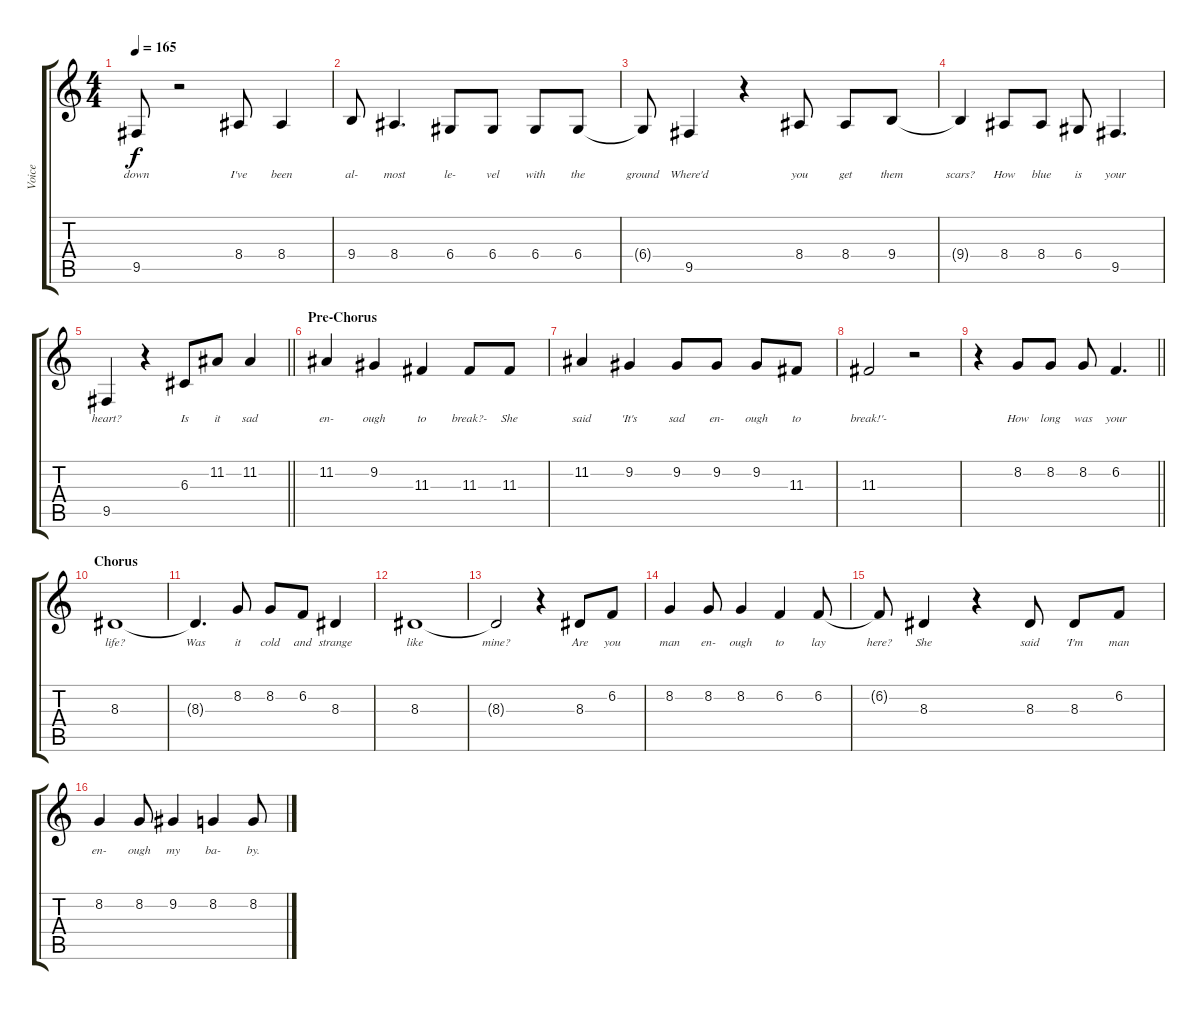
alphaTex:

\track ("Voice" "Voice") {instrument altosax}
\staff {score tabs}
\tuning (E4 B3 G3 D3 A2 E2) {hide}
\ts (4 4)
\tempo 165
\clef g2
\ks c
9.5{t}.8{lyrics (0 "down") lyrics (1 "") lyrics (2 "") lyrics (3 "") lyrics (4 "") dy f} r.2 8.4.8{lyrics (0 "I've") lyrics (1 "") lyrics (2 "") lyrics (3 "") lyrics (4 "")} 8.4.4{lyrics (0 "been") lyrics (1 "") lyrics (2 "") lyrics (3 "") lyrics (4 "")} |
9.4.8{lyrics (0 "al-") lyrics (1 "") lyrics (2 "") lyrics (3 "") lyrics (4 "")} 8.4.4{d lyrics (0 "most") lyrics (1 "") lyrics (2 "") lyrics (3 "") lyrics (4 "")} 6.4.8{lyrics (0 "le-") lyrics (1 "") lyrics (2 "") lyrics (3 "") lyrics (4 "")} 6.4.8{lyrics (0 "vel") lyrics (1 "") lyrics (2 "") lyrics (3 "") lyrics (4 "")} 6.4.8{lyrics (0 "with") lyrics (1 "") lyrics (2 "") lyrics (3 "") lyrics (4 "")} 6.4.8{lyrics (0 "the") lyrics (1 "") lyrics (2 "") lyrics (3 "") lyrics (4 "")} |
6.4{t}.8{lyrics (0 "ground") lyrics (1 "") lyrics (2 "") lyrics (3 "") lyrics (4 "")} 9.5.4{lyrics (0 "Where'd") lyrics (1 "") lyrics (2 "") lyrics (3 "") lyrics (4 "")} r.4 8.4.8{lyrics (0 "you") lyrics (1 "") lyrics (2 "") lyrics (3 "") lyrics (4 "")} 8.4.8{lyrics (0 "get") lyrics (1 "") lyrics (2 "") lyrics (3 "") lyrics (4 "")} 9.4.8{lyrics (0 "them") lyrics (1 "") lyrics (2 "") lyrics (3 "") lyrics (4 "")} |
9.4{t}.4{lyrics (0 "scars?") lyrics (1 "") lyrics (2 "") lyrics (3 "") lyrics (4 "")} 8.4.8{lyrics (0 "How") lyrics (1 "") lyrics (2 "") lyrics (3 "") lyrics (4 "")} 8.4.8{lyrics (0 "blue") lyrics (1 "") lyrics (2 "") lyrics (3 "") lyrics (4 "")} 6.4.8{lyrics (0 "is") lyrics (1 "") lyrics (2 "") lyrics (3 "") lyrics (4 "")} 9.5.4{d lyrics (0 "your") lyrics (1 "") lyrics (2 "") lyrics (3 "") lyrics (4 "")} |
\barLineRight lightlight
9.5.4{lyrics (0 "heart?") lyrics (1 "") lyrics (2 "") lyrics (3 "") lyrics (4 "")} r.4 6.3.8{lyrics (0 "Is") lyrics (1 "") lyrics (2 "") lyrics (3 "") lyrics (4 "")} 11.2.8{lyrics (0 "it") lyrics (1 "") lyrics (2 "") lyrics (3 "") lyrics (4 "")} 11.2.4{lyrics (0 "sad") lyrics (1 "") lyrics (2 "") lyrics (3 "") lyrics (4 "")} |
\section ("" "Pre-Chorus")
11.2.4{lyrics (0 "en-") lyrics (1 "") lyrics (2 "") lyrics (3 "") lyrics (4 "")} 9.2.4{lyrics (0 "ough") lyrics (1 "") lyrics (2 "") lyrics (3 "") lyrics (4 "")} 11.3.4{lyrics (0 "to") lyrics (1 "") lyrics (2 "") lyrics (3 "") lyrics (4 "")} 11.3.8{lyrics (0 "break?-") lyrics (1 "") lyrics (2 "") lyrics (3 "") lyrics (4 "")} 11.3.8{lyrics (0 "She") lyrics (1 "") lyrics (2 "") lyrics (3 "") lyrics (4 "")} |
11.2.4{lyrics (0 "said") lyrics (1 "") lyrics (2 "") lyrics (3 "") lyrics (4 "")} 9.2.4{lyrics (0 "'It's") lyrics (1 "") lyrics (2 "") lyrics (3 "") lyrics (4 "")} 9.2.8{lyrics (0 "sad") lyrics (1 "") lyrics (2 "") lyrics (3 "") lyrics (4 "")} 9.2.8{lyrics (0 "en-") lyrics (1 "") lyrics (2 "") lyrics (3 "") lyrics (4 "")} 9.2.8{lyrics (0 "ough") lyrics (1 "") lyrics (2 "") lyrics (3 "") lyrics (4 "")} 11.3.8{lyrics (0 "to") lyrics (1 "") lyrics (2 "") lyrics (3 "") lyrics (4 "")} |
11.3.2{lyrics (0 "break!'-") lyrics (1 "") lyrics (2 "") lyrics (3 "") lyrics (4 "")} r.2 |
\barLineRight lightlight
r.4 8.2.8{lyrics (0 "How") lyrics (1 "") lyrics (2 "") lyrics (3 "") lyrics (4 "")} 8.2.8{lyrics (0 "long") lyrics (1 "") lyrics (2 "") lyrics (3 "") lyrics (4 "")} 8.2.8{lyrics (0 "was") lyrics (1 "") lyrics (2 "") lyrics (3 "") lyrics (4 "")} 6.2.4{d lyrics (0 "your") lyrics (1 "") lyrics (2 "") lyrics (3 "") lyrics (4 "")} |
\section ("" "Chorus")
8.3.1{lyrics (0 "life?") lyrics (1 "") lyrics (2 "") lyrics (3 "") lyrics (4 "")} |
8.3{t}.4{d lyrics (0 "Was") lyrics (1 "") lyrics (2 "") lyrics (3 "") lyrics (4 "")} 8.2.8{lyrics (0 "it") lyrics (1 "") lyrics (2 "") lyrics (3 "") lyrics (4 "")} 8.2.8{lyrics (0 "cold") lyrics (1 "") lyrics (2 "") lyrics (3 "") lyrics (4 "")} 6.2.8{lyrics (0 "and") lyrics (1 "") lyrics (2 "") lyrics (3 "") lyrics (4 "")} 8.3.4{lyrics (0 "strange") lyrics (1 "") lyrics (2 "") lyrics (3 "") lyrics (4 "")} |
8.3.1{lyrics (0 "like") lyrics (1 "") lyrics (2 "") lyrics (3 "") lyrics (4 "")} |
8.3{t}.2{lyrics (0 "mine?") lyrics (1 "") lyrics (2 "") lyrics (3 "") lyrics (4 "")} r.4 8.3.8{lyrics (0 "Are") lyrics (1 "") lyrics (2 "") lyrics (3 "") lyrics (4 "")} 6.2.8{lyrics (0 "you") lyrics (1 "") lyrics (2 "") lyrics (3 "") lyrics (4 "")} |
8.2.4{lyrics (0 "man") lyrics (1 "") lyrics (2 "") lyrics (3 "") lyrics (4 "")} 8.2.8{lyrics (0 "en-") lyrics (1 "") lyrics (2 "") lyrics (3 "") lyrics (4 "")} 8.2.4{lyrics (0 "ough") lyrics (1 "") lyrics (2 "") lyrics (3 "") lyrics (4 "")} 6.2.4{lyrics (0 "to") lyrics (1 "") lyrics (2 "") lyrics (3 "") lyrics (4 "")} 6.2.8{lyrics (0 "lay") lyrics (1 "") lyrics (2 "") lyrics (3 "") lyrics (4 "")} |
6.2{t}.8{lyrics (0 "here?") lyrics (1 "") lyrics (2 "") lyrics (3 "") lyrics (4 "")} 8.3.4{lyrics (0 "She") lyrics (1 "") lyrics (2 "") lyrics (3 "") lyrics (4 "")} r.4 8.3.8{lyrics (0 "said") lyrics (1 "") lyrics (2 "") lyrics (3 "") lyrics (4 "")} 8.3.8{lyrics (0 "'I'm") lyrics (1 "") lyrics (2 "") lyrics (3 "") lyrics (4 "")} 6.2.8{lyrics (0 "man") lyrics (1 "") lyrics (2 "") lyrics (3 "") lyrics (4 "")} |
8.2.4{lyrics (0 "en-") lyrics (1 "") lyrics (2 "") lyrics (3 "") lyrics (4 "")} 8.2.8{lyrics (0 "ough") lyrics (1 "") lyrics (2 "") lyrics (3 "") lyrics (4 "")} 9.2.4{lyrics (0 "my") lyrics (1 "") lyrics (2 "") lyrics (3 "") lyrics (4 "")} 8.2.4{lyrics (0 "ba-") lyrics (1 "") lyrics (2 "") lyrics (3 "") lyrics (4 "")} 8.2.8{lyrics (0 "by.") lyrics (1 "") lyrics (2 "") lyrics (3 "") lyrics (4 "")}
